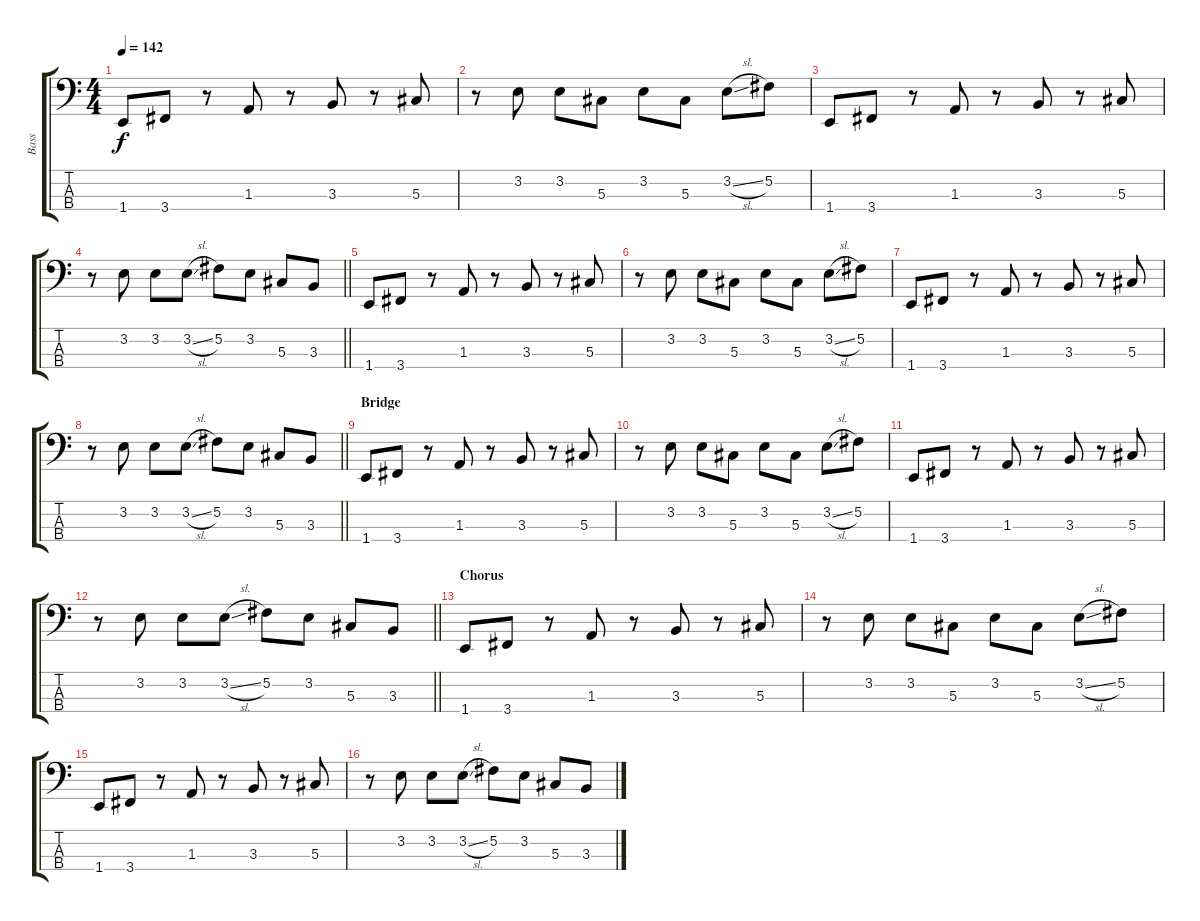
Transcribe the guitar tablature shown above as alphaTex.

\track ("Bass" "Bass") {instrument electricbassfinger}
\staff {score tabs}
\tuning (Gb2 Db2 Ab1 Eb1) {hide}
\ts (4 4)
\tempo 142
\clef f4
\ks c
1.4.8{dy f} 3.4.8 r.8 1.3.8 r.8 3.3.8 r.8 5.3.8 |
r.8 3.2.8 3.2.8 5.3.8 3.2.8 5.3.8 3.2{sl}.8 5.2.8 |
1.4.8 3.4.8 r.8 1.3.8 r.8 3.3.8 r.8 5.3.8 |
\barLineRight lightlight
r.8 3.2.8 3.2.8 3.2{sl}.8 5.2.8 3.2.8 5.3.8 3.3.8 |
1.4.8 3.4.8 r.8 1.3.8 r.8 3.3.8 r.8 5.3.8 |
r.8 3.2.8 3.2.8 5.3.8 3.2.8 5.3.8 3.2{sl}.8 5.2.8 |
1.4.8 3.4.8 r.8 1.3.8 r.8 3.3.8 r.8 5.3.8 |
\barLineRight lightlight
r.8 3.2.8 3.2.8 3.2{sl}.8 5.2.8 3.2.8 5.3.8 3.3.8 |
\section ("" "Bridge")
1.4.8 3.4.8 r.8 1.3.8 r.8 3.3.8 r.8 5.3.8 |
r.8 3.2.8 3.2.8 5.3.8 3.2.8 5.3.8 3.2{sl}.8 5.2.8 |
1.4.8 3.4.8 r.8 1.3.8 r.8 3.3.8 r.8 5.3.8 |
\barLineRight lightlight
r.8 3.2.8 3.2.8 3.2{sl}.8 5.2.8 3.2.8 5.3.8 3.3.8 |
\section ("" "Chorus")
1.4.8 3.4.8 r.8 1.3.8 r.8 3.3.8 r.8 5.3.8 |
r.8 3.2.8 3.2.8 5.3.8 3.2.8 5.3.8 3.2{sl}.8 5.2.8 |
1.4.8 3.4.8 r.8 1.3.8 r.8 3.3.8 r.8 5.3.8 |
r.8 3.2.8 3.2.8 3.2{sl}.8 5.2.8 3.2.8 5.3.8 3.3.8
